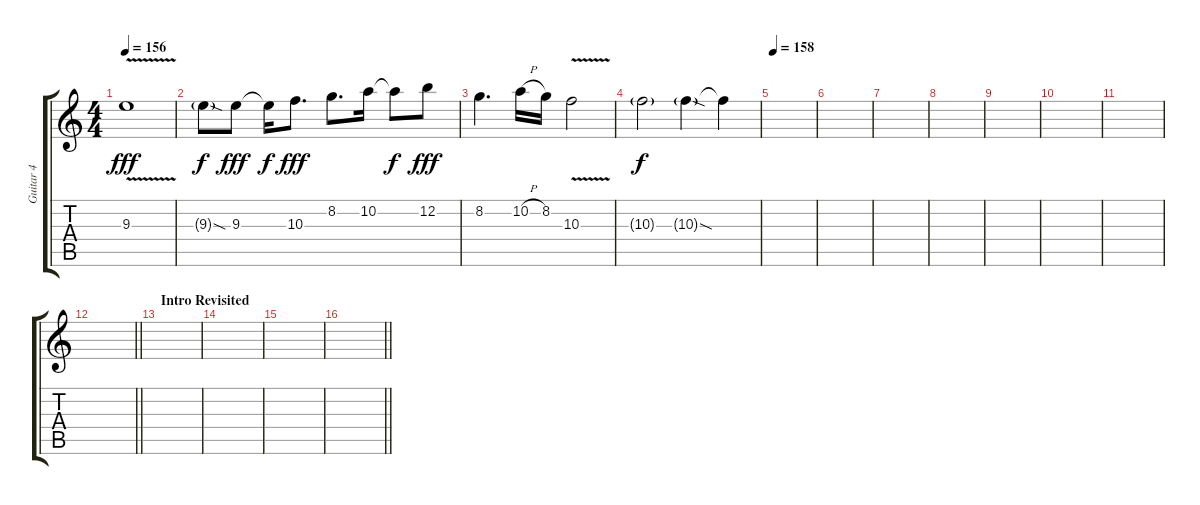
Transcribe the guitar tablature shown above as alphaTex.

\track ("Guitar 4" "Guitar 4") {instrument distortionguitar}
\staff {score tabs}
\tuning (E4 B3 G3 D3 A2 E2) {hide}
\ts (4 4)
\tempo 156
\clef g2
\ks c
9.3{v}.1{dy fff} |
9.3{sod g}.8{dy f} 9.3.8{dy fff} 9.3{t}.16{dy f} 10.3.8{d dy fff} 8.2.8{d} 10.2.16 10.2{t}.8{dy f} 12.2.8{dy fff} |
8.2.4{d} 10.2{h}.16 8.2.16 10.3{v}.2 |
10.3{g}.2{dy f} 10.3{sod g}.4 10.3{t}.4 |
\tempo 158
|
|
|
|
|
|
|
\barLineRight lightlight
|
\section ("" "Intro Revisited")
|
|
|
\barLineRight lightlight
